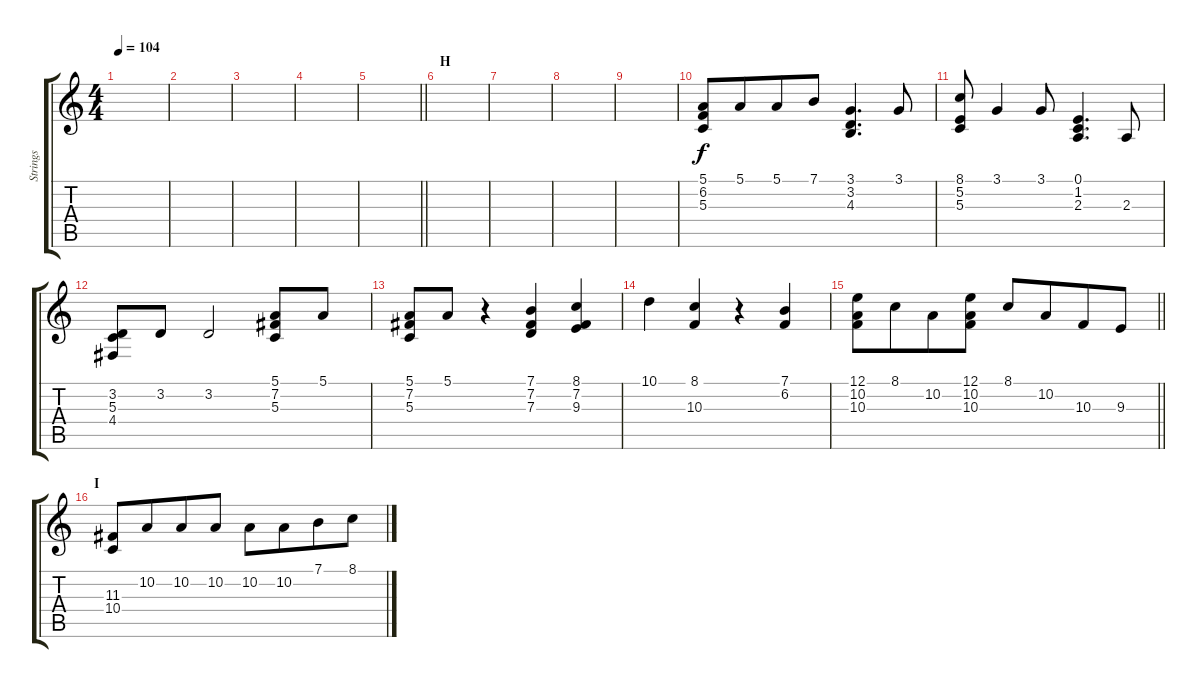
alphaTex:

\track ("Strings" "Strings") {instrument stringensemble1}
\staff {score tabs}
\tuning (E4 B3 G3 D3 A2 E2) {hide}
\ts (4 4)
\tempo 104
\clef g2
\ks c
|
|
|
|
\barLineRight lightlight
|
\section ("" "H")
|
|
|
|
(5.1 6.2 5.3).8 5.1.8{beam merge} 5.1.8 7.1.8 (3.1 3.2 4.3).4{d} 3.1.8 |
(8.1 5.2 5.3).8 3.1.4 3.1.8 (0.1 1.2 2.3).4{d} 2.3.8 |
(3.2 5.3 4.4).8 3.2.8 3.2.2 (5.1 7.2 5.3).8 5.1.8 |
(5.1 7.2 5.3).8 5.1.8 r.4 (7.1 7.2 7.3).4 (8.1 7.2 9.3).4 |
10.1.4 (8.1 10.3).4 r.4 (7.1 6.2).4 |
\barLineRight lightlight
(12.1 10.2 10.3).8 8.1.8{beam merge} 10.2.8 (12.1 10.2 10.3).8 8.1.8 10.2.8{beam merge} 10.3.8 9.3.8 |
\section ("" "I")
(11.3 10.4).8 10.2.8{beam merge} 10.2.8 10.2.8 10.2.8 10.2.8{beam merge} 7.1.8 8.1.8
